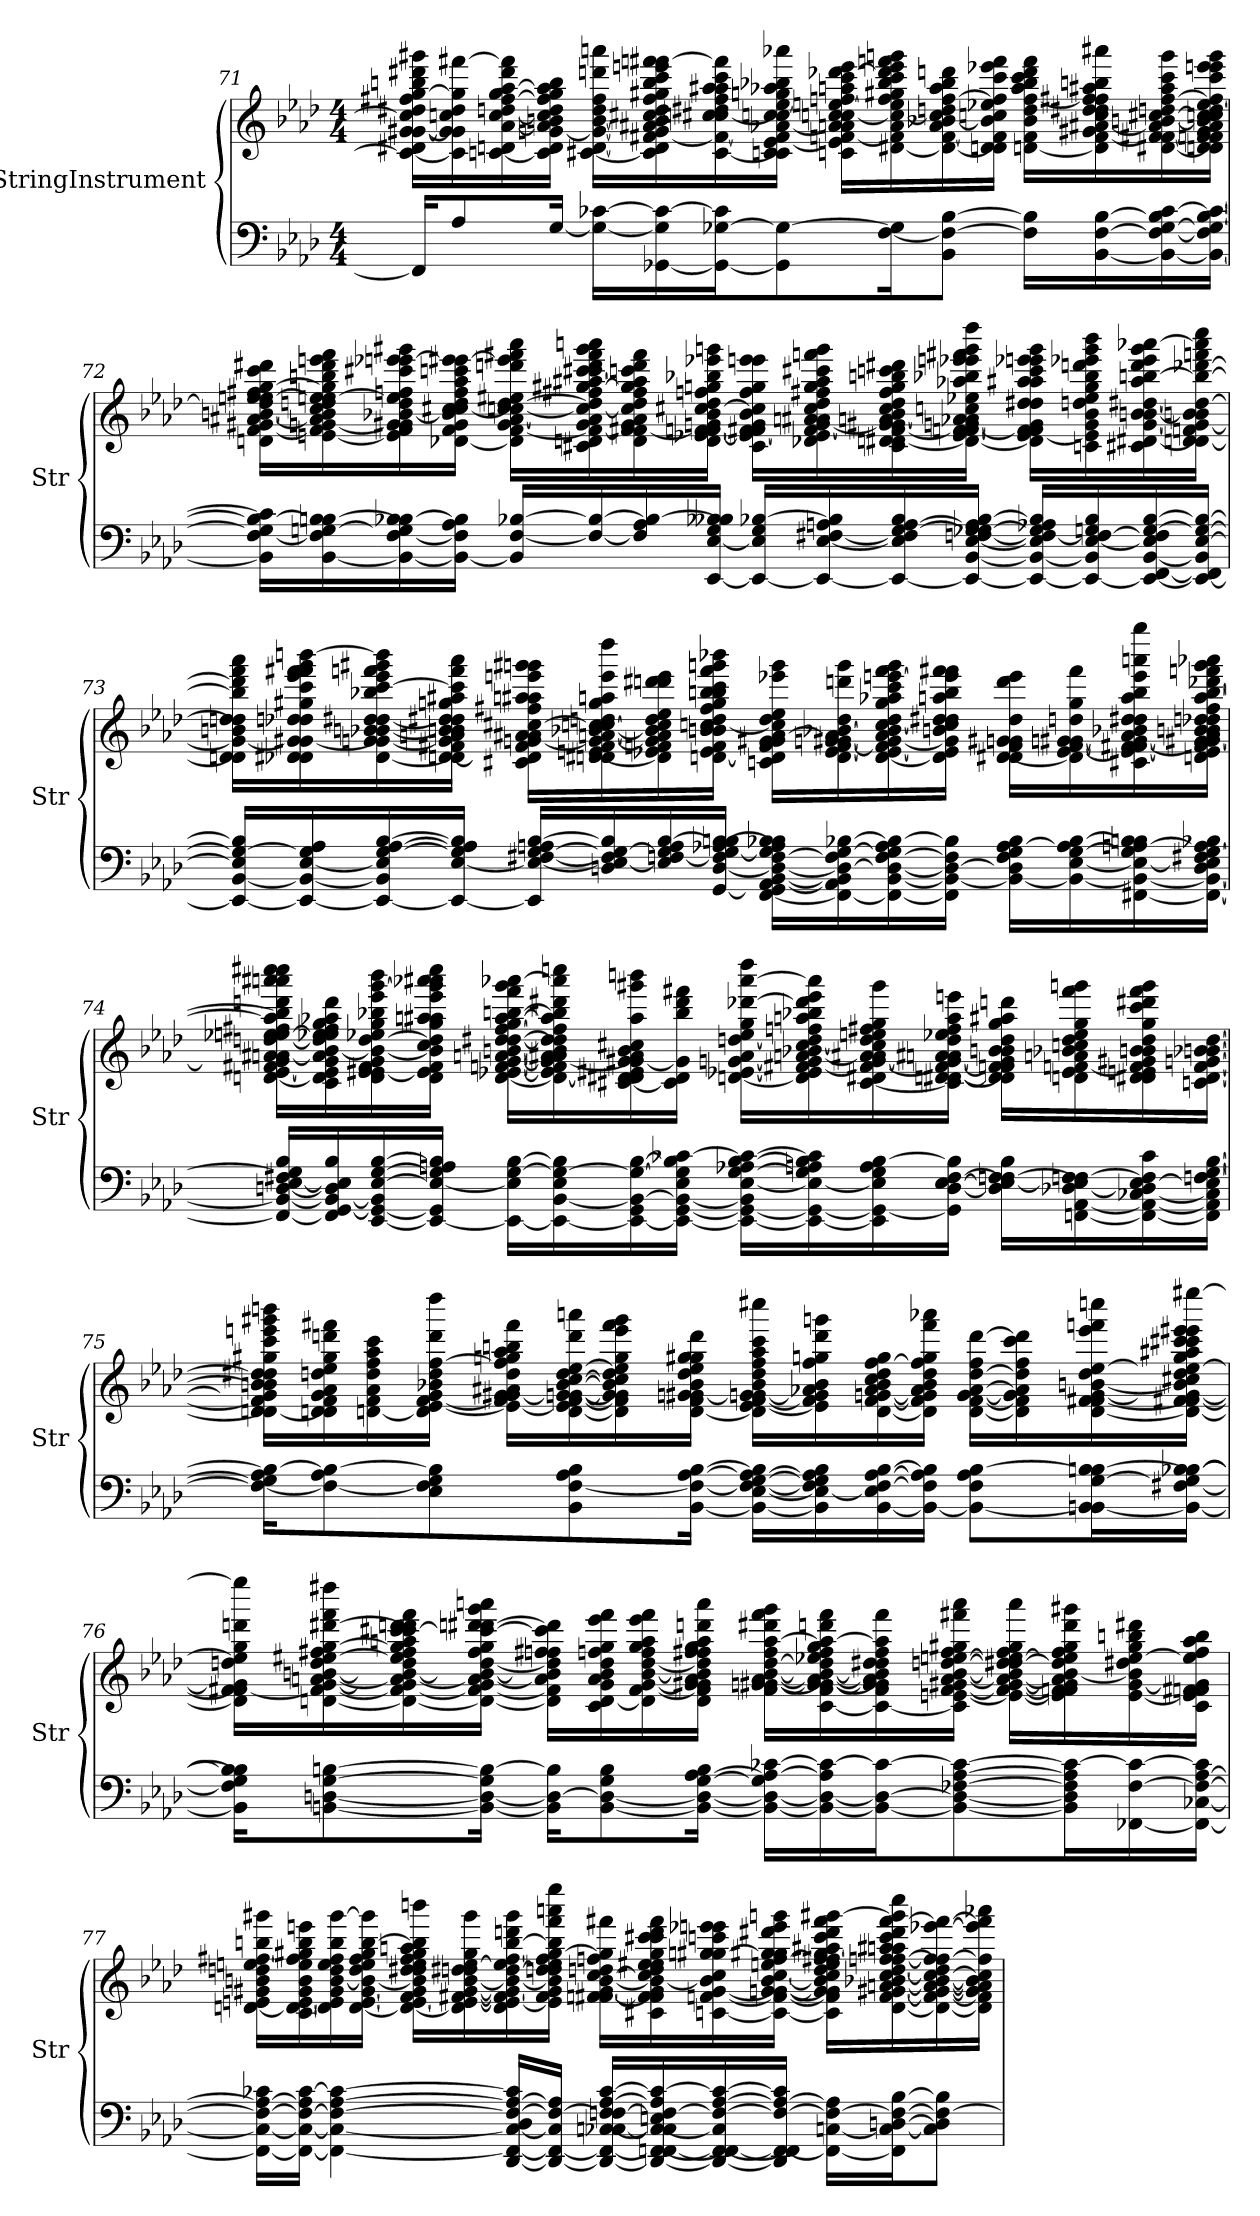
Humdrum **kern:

**kern	**kern
*part2	*part1
*staff2	*staff1
*I"StringInstrument	*I"StringInstrument
*I'Str	*I'Str
!!LO:LB:g=z
*clefF4	*clefG2
*k[b-e-a-d-]	*k[b-e-a-d-]
*M4/4	*M4/4
=71	=71
16FF-/KL]	16c#\_ 16d#X\ [16g\ [16g#X\ 16cc#\] 16dd#X\ 16ff#X\ [16gg\ 16bbn\ 16ddd#X\ 16ggg#X\LL
8A-/	16c#\] 16g\] 16g#\] 16ccn\ 16dd#\ 16gg\] [16fff#X\
.	[16cn\ 16dn\ [16a-\ [16cc\ 16ddn\ [16ff#\ 16gg\ [16aa-\ 16ddd#\ 16fff#\]
[16G/Jk	16c\] 16d\ [16gn\ 16a-\] 16bn\ 16cc\] 16dd\ 16ff#\] 16gg\ 16aa-\] 16bb\JJ
16G\_ [16c-X\LL	[16c#X\ [16d\ 16g\_ [16b\ 16dd\ 16ff#\ 16dddn\ 16aaan\LL
[16GG-X\ 16G\] 16c-\_	16c#\] 16d\] [16f#X\ 16g\] 16a#X\ 16b\] 16cc#X\ 16dd\ 16ff#\ 16gg#X\ 16bb\ 16ccc\ 16eeen\ [16fffn\ 16fff#X\
16GG-\_ [16G-X\ 16c-\]J	[16c#\ 16f#\_ 16ccn\ [16cc#X\ 16dd#X\ 16ff#\ 16aa-\ 16aa#X\ 16ccc\ 16fff\]
8GG-\] 8G-\_	16cn\ 16c#\] [16e-\ 16f#\] [16a-X\ 16ccn\ 16cc#\_ 16ee-\ 16ggn\ 16aa-X\ 16bb-X\ 16aaa-X\JJ
.	16cn\ 16e-\] [16fn\ 16a-\] 16an\ [16ccn\ 16cc#\] [16een\ 16ffn\ 16aan\ 16ccc\ [16ddd-X\ 16eee\LL
[16F\ 16G-\]K	[16d#X\ 16f\] 16a\ 16cc\_ 16ee\] 16ff\ 16gg#X\ 16bb-\ 16ccc\ 16ddd-\] 16eee\ 16fffn\ 16gggn\
8BB-\ 8F\_ [8B-\J	16d#\_ [16f\ 16a\ [16b-X\ 16cc\] 16ddn\ [16ff\ 16aa\ 16bb-\ 16dddn\
.	16dn\ 16d#\] 16f\] 16b-\] 16ccn\ 16ee-X\ 16ff\] 16ccc\ 16eee-X\ 16fff\JJ
16F\] 16B-\]LL	[16dn\ 16f\ 16b-\ 16dd\ [16ff\ 16aa\ 16bb-\ 16ccc\ 16ddd\ 16fff\LL
[16BB-\ [16F\ [16B-\	16d\] [16f\ 16g#X\ [16a#X\ 16cc\ 16dd\ 16dd#X\ 16ff\] 16ff#X\ 16aa#X\ 16bbn\ 16aaa#X\
16BB-\_ 16F\_ [16G-\ 16B-\] [16c-\	[16d#X\ 16f\] [16f#X\ 16a#\] [16bn\ [16cc#X\ 16ddn\ [16ff#\ 16aa#\ 16ccc\ 16ggg\
16BB-\_ 16F\] 16G-\_ [16B-\ 16c-\_JJ	16dn\ 16d#\] 16fn\ 16f#\] 16g#\ 16a#\ 16b\] 16ccn\ 16cc#\] [16dd\ 16ee-\ 16ff#\] 16ccc\ 16eee-\ 16eeen\ 16ggg\JJ
!!LO:LB:g=z
=72	=72
16BB-\] [16F\ 16G-\] 16B-\_ 16c-\]LL	16dn\ [16f\ 16g#X\ [16a#X\ [16bn\ 16dd\] [16ee-\ 16een\ 16ff#X\ [16gg\ 16ccc\ 16ddd#X\LL
[16BB-\ 16F\] [16Gn\ 16B-\] [16Bn\	[16en\ 16f\] [16gn\ 16a#\] 16b\] 16cc\ 16ddn\ 16ee-\] [16een\ 16gg\] 16bbn\ 16ddd#\ 16eeen\ 16fff\
16BB-\_ [16F\ 16G\] [16B-X\ 16B\]	16e\] 16f\ 16g\] 16g#X\ [16b-X\ 16dd\ 16ee\] 16ffn\ 16ccc#X\ [16eee-X\ 16eeen\ 16ggg#X\
16BB-\_ 16F\] 16A-\ 16B-\]JJ	[16d-X\ 16f\ 16g#\ 16b-\] 16cc\ [16cc#X\ 16dd\ 16ff\ 16aa-\ 16cccn\ 16eee-\] [16eee#X\JJ
16BB-/] [16F/ [16B-X/LL	16d-\] [16f\ 16g#\ [16a#\ [16ccn\ 16cc#\] [16dd\ 16ee#X\ 16dddn\ 16eee#\] 16fff#X\ 16aaa-\LL
16F/_ 16B-/_	16c#X\ 16dn\ 16f\_ 16g#\ 16a#\] 16cc\_ 16dd\] 16ff#X\ [16gg#X\ [16aa#X\ 16ccc\ 16ccc#X\ 16ddd\ 16fff#\ 16ggg#\ 16aaan\
16F/] 16A-/ 16B-/_	16d\ 16f\] [16f#X\ 16g#\ 16a#\ 16cc\] 16dd\ 16ff#\ 16gg#\] 16aa#\] 16cccn\ 16ddd\ 16fff#\
[16EE-/ [16E-/ 16G/ 16B--X/ 16B-/]JJ	16d\ [16e-X\ [16fn\ 16f#\] 16gn\ 16b-\ [16cc#X\ 16dd\ 16ffn\ 16ggn\ 16bb-X\ 16eee-X\ 16gggn\JJ
16EE-/_ 16E-/] 16G/ [16B-X/LL	16c#\ 16e-\_ 16f\] 16f#X\ 16g\ 16b-\ 16cc#\] 16ff\ 16gg\ 16eee-\ 16eeen\LL
16EE-/_ [16E-/ [16F#X/ 16An/ 16B-/]	16d-X\ 16e-\] [16f#\ [16g\ 16an\ 16a#X\ 16cc#\ 16dd\ 16ff#X\ 16gg\ 16aa#\ 16ccc#X\ 16fffn\ 16ggg\
16EE-/_ 16E-/] 16F#/] [16G/ [16A/ 16B-/	16c#\ [16dn\ 16d#X\ 16f#\_ 16g\] 16g#X\ [16an\ 16b-\ 16cc#\ 16dd\ 16ff#\ 16gg\ 16bbn\ 16cccn\ 16ddd#X\
16EE-/_ [16BB-/ [16E-/ [16Fn/ [16G-X/ 16G/] 16A/] [16B-/JJ	16d\_ 16e-\ [16fn\ 16f#\_ [16gn\ 16a-X\ 16a\] 16ccn\ 16ee-X\ 16aa-X\ 16bb-X\ 16eee-X\ 16eeen\ 16fff#X\ 16ggg\ 16dddd-\JJ
16EE-/_ 16BB-/_ 16E-/] 16F/_ 16G-/] 16A-X/ 16B-/]LL	16d\] [16e-\ 16f\] 16f#\] 16g\] 16dd\ 16dd#X\ 16aa-\ 16aa#X\ 16ccc\ 16eee-X\ 16eeen\ 16ggg\LL
16EE-/_ 16BB-/] [16E-/ 16F/_ 16Gn/ 16B-/	16cn\ 16e-\] 16g\ 16b-\ 16ddn\ 16ee-\ 16gg\ 16bb-\ 16dddn\ 16eee-X\ 16ggg\ 16bbb-\
16EE-/_ [16FF/ [16BB-/ 16E-/] 16F/] [16G/ [16B-/	16c#X\ [16d#X\ [16g\ [16b-\ 16bn\ [16dd#X\ 16aa#\ [16bbn\ 16ddd\ 16eee-\ 16ggg\ [16aaa-X\
16EE-/_ 16FF/] 16BB-/] [16E-/ 16G/_ 16B-/_JJ	16dn\ 16d#\_ 16fn\ 16g\_ 16b-\] 16bn\ 16dd#\_ 16bb\_ [16ddd-X\ 16fffn\ 16aaa-\] 16cccc\JJ
!!LO:LB:g=z
=73	=73
16EE-/_ [16BB-/ 16E-/] 16G/_ 16B-/]LL	16dn\ 16d#\] 16g\_ 16bn\ 16ddn\ 16dd#\] 16bb\] 16ddd-\] 16fff\ 16aaa-\LL
16EE-/_ 16BB-/_ [16E-/ 16G/] 16A-/	16d-X\ 16d#X\ 16g\] [16g#X\ 16dd-X\ 16ddn\ 16gg#X\ 16ccc\ 16eee-\ 16fff\ 16fff#X\ 16ggg\ [16bbbn\
16EE-/_ 16BB-/] 16E-/] [16G/ [16A-/ [16B-/	[16d#\ [16gn\ 16g#\] [16b-X\ 16bn\ [16dd\ 16dd#X\ 16bb-X\ [16ccc\ 16eee-\ 16fffn\ 16ggg#X\ 16bbb\]
16EE-/_ [16E-/ 16G/] 16A-/] 16B-/]JJ	[16dn\ 16d#\] 16f#X\ 16g\] 16an\ 16b-\] 16bn\ 16dd\] 16dd#X\ 16ggn\ 16aa#X\ 16ccc\] 16fff\ 16aaa-\JJ
16EE-/] 16E-/_ [16F#X/ [16G/ 16An/ [16B-/LL	16c#X\ 16d\] 16f#\ [16gn\ 16a\ 16a#X\ [16cc#X\ 16ff#X\ 16aan\ 16aa#X\ 16eeen\ 16gggn\ 16ggg#X\LL
16Dn/ 16E-/_ 16F#/] 16G/_ 16B-/]	[16dn\ 16d#X\ 16en\ 16f#\ 16g\_ [16an\ [16b-X\ [16ccn\ 16cc#\] 16ddn\ 16gg\ 16aan\ 16eee\ 16dddd-\
16E-/] [16Fn/ 16G/] 16A/ [16B-/	16d\] 16e-X\ 16fn\ 16g\] 16a\] 16b-\] 16cc\] 16dd\ 16ee-\ 16dddn\ 16ddd#X\ 16eee\
[16GG/ [16D/ 16F/] [16G/ 16A-X/ 16B-/] [16Bn/JJ	[16dn\ 16e-\ 16f\ 16b-\ 16bn\ [16ccn\ 16dd\ 16ff#\ 16gg\ 16bb-\ 16bbn\ 16ccc\ 16fff\ 16gggn\ 16bbb-X\JJ
[16FF\ 16GG\] [16AA-\ [16BB-\ 16D\_ [16F\ 16G\] 16A-\ 16B-X\ 16B\]LL	16cn\ 16d\] 16f\ 16g\ 16g#X\ [16a\ 16cc\] 16dd\ 16ee-\ 16eee-X\ 16ggg\LL
16FF\_ 16AA-\] 16BB-\] 16D\_ 16F\] [16G\ [16B-X\	16d\ [16e-\ [16f\ [16gn\ 16g#X\ 16a\] [16b-X\ 16dd\ 16dddn\ 16ggg\
16FF\_ [16BB-\ 16D\_ [16F\ 16G\] 16A-\ 16B-\_	[16d\ 16e-\_ 16f\] 16g\_ 16a\ 16b-\] [16cc\ 16dd\ 16gg\ 16aa-X\ 16ccc\ [16eeen\ 16fff\ 16ggg\
16FF\] 16BB-\_ 16D\_ 16F\] 16B-\]JJ	16d\] 16e-\] 16g\] 16bn\ 16cc\] 16dd\ 16dd#X\ 16aan\ 16bb\ 16eee\] 16fff\ 16fff#X\JJ
16BB-\_ 16D\] 16F\ 16G\ [16A-\ 16B-\LL	[16d\ 16d#X\ 16f\ 16gn\ 16g#X\ 16dd#\ 16ddd\ 16eee\LL
16BB-\_ [16E-\ [16G\ 16A-\] [16B-\	16d\] [16e-\ [16f\ [16gn\ 16g#X\ 16ddn\ 16gg\ 16fff#\
[16FF#X\ 16BB-\_ 16E-\_ 16G\] [16An\ 16B-\] 16Bn\	16c#X\ 16e-\_ 16f\] [16f#X\ 16g\_ 16a\ 16b-X\ 16dd\ 16dd#X\ 16aa\ 16bb\ 16eee\ 16aaan\ 16gggg\
16FF#\_ 16BB-\_ 16D\ 16E-\] 16F#X\ [16G\ 16A\] 16B-X\JJ	16dn\ 16e-\] 16f#\] 16g\_ 16g#X\ 16a\ 16b-\ 16bn\ 16dd-X\ 16ddn\ 16ff#\ [16aa\ [16bb\ 16ddd-X\ 16fffn\ 16ggg\ 16aaa-X\JJ
!!LO:LB:g=z
=74	=74
16FF#/_ 16BB-/_ [16Dn/ [16E-/ 16F#X/ 16G/] 16B-/LL	[16dn\ [16e-\ 16f#X\ 16g\] [16an\ 16a#X\ [16ddn\ 16ee-X\ [16een\ 16ff#X\ 16aa\] 16bb\] 16dddn\ 16aaan\ 16aaa#X\ 16cccc\ 16cccc#X\LL
16FF#/] [16GG/ 16BB-/_ 16D/] 16E-/] 16B-/	16c\ 16d\] 16e-\] 16g\ 16a\] [16b-\ 16dd\] 16ee-\ 16ee\] 16ff#\ 16gg\ 16aa-X\ 16ddd\
[16EE-/ 16GG/_ 16BB-/] [16E-/ [16G/ [16B-/	16d\ [16e-\ 16e#X\ 16f#\ 16g\ 16b-\_ [16dd\ 16ee-X\ 16gg\ 16bb-X\ 16eee-\ [16ggg\ 16bbb-\
16EE-/_ 16GG/] 16E-/_ 16G/] 16An/ 16B-/]JJ	16d\ 16e-\] 16f#\ 16b-\] 16cc\ 16dd\] 16gg\ 16aan\ 16aa#X\ 16eee-\ 16ggg\] 16aaa-X\ 16aaa#X\ 16cccc#\JJ
16EE-\_ 16E-\] [16G\ [16B-\LL	[16d\ [16e-X\ [16fn\ [16g\ [16an\ [16bn\ [16dd\ [16dd#X\ [16ff#\ 16gg\ [16aa#\ [16bbn\ 16fff\ 16ggg\ [16aaa-X\LL
16EE-\_ [16BB-\ 16E-\ 16G\_ 16B-\]	16d\_ 16e-\] 16f\] 16g\_ 16a\] 16a#X\ 16b\] 16dd\] 16dd#\] 16ff#\] 16aa#\] 16bb\] 16ddd#X\ 16aaa-\] 16ccccn\
16EE-\_ 16GG\ 16BB-\_ 16G\_ [16B-\	[16c#X\ 16d\] 16d#X\ 16e#X\ 16g\] [16g#X\ 16a#\ 16b\ 16cc#X\ 16aa#\ 16ggg#X\ 16bbbn\
16EE-\_ [16GG\ 16BB-\_ 16E-\ 16G\] 16B-\] [16c-X\JJ	16c#\] 16d#\ 16g#\] 16bb\ 16ddd#\ 16fff#X\JJ
16EE-\_ 16GG\_ 16BB-\] [16E-\ [16G\ 16A-X\ [16B-\ 16c-\_LL	[16dn\ [16e-X\ [16gn\ 16a#\ [16ddn\ 16ee-\ 16gg\ [16ddd-X\ [16aaa-\ 16dddd-\LL
16EE-\_ 16GG\_ 16E-\_ 16G\] 16An\ 16B-\] 16c-\]	16d\] 16e-\] [16f#X\ 16g\] [16an\ 16b-X\ [16cc#\ 16dd\] 16ffn\ 16aan\ 16bb-X\ 16ddd-\] 16eee-\ 16aaa-\]
16EE-\] 16GG\_ 16E-\] 16G\ 16A\ [16B-\	[16c#\ 16d#X\ 16f#\_ [16g\ 16a\] 16a#X\ 16cc#\] 16dd\ 16een\ 16ff#X\ 16gg\ 16ggg#\
16GG\] [16D\ [16E-\ [16F#\ 16B-\]JJ	16c#\] [16dn\ [16d#X\ 16f#\_ 16g\_ 16an\ 16a#X\ 16dd\ 16ee-X\ 16ff#\ 16aa\ 16eeen\JJ
16D\] 16E-\_ 16Fn\ 16F#\_ 16B-\LL	16d\] 16d#\] 16fn\ 16f#\] 16g\] 16b-\ 16bn\ 16dd\ 16gg\ 16aa#X\ 16dddn\LL
[16FFn\ [16AA-\ [16D-X\ 16E-\] [16Fn\ 16F#\]	16dn\ 16e-\ [16fn\ 16an\ 16b-X\ 16ccn\ 16dd\ 16ee-\ 16gg\ 16fff#\ 16gggn\
16FF\_ 16AA-\_ [16C-X\ 16D-\] [16E-\ 16F\] 16c-\	16d\ 16d#X\ 16en\ 16f\] 16g#X\ 16b-\ 16bn\ 16dd\ 16gg\ 16ccc\ 16ddd#X\ 16fff#\ 16ggg\
16FF\] 16AA-\] 16C-\] 16E-\] [16Fn\ [16G\ [16B-\JJ	16cn\ [16d#\ [16f\ [16gn\ [16b-X\ 16bn\ [16dd\JJ
!!LO:LB:g=z
=75	=75
16F\_ 16G\] 16A-\ 16B-\_KL	16dn\ 16d#\_ 16f\] 16g\] 16b-\] 16bn\ 16dd\] 16dd#X\ 16gg#X\ 16ccc\ 16eeen\ 16ggg#X\ 16bbbn\LL
8F\_ 8A-\ 8B-\_	16dn\ 16d#\] 16f\ 16g\ 16a-\ 16ddn\ 16ee-\ 16gg#\ 16dddn\ 16fff#X\
.	[16dn\ 16f\ 16a-\ 16dd\ 16ff\ 16aa-\ 16ccc\
8E-\ 8F\] 8G\ 8B-\]	16d\] [16e-\ [16f\ 16g\ 16b-X\ 16dd\ [16ff\ 16ddd\ 16dddd-\JJ
.	16e-\_ 16f\] 16g\ [16g#X\ 16a#X\ 16dd\ 16ff\] 16ggn\ 16aa-\ 16bbn\ 16fff#\LL
8BB-\ [8F\ 8A-\ 8B-\	[16d\ 16e-\] [16f\ [16gn\ 16g#\_ [16b-\ [16cc\ 16dd\ [16ee-\ 16ddd\ 16aaan\
.	16d\] 16f\] 16g\] 16g#\] 16b-\] 16cc\] 16dd\ 16ee-\] 16gg\ 16eee\ 16fff#\ 16ggg#\
[16BB-\ 16F\_ [16A-\ [16B-\Jk	[16d\ 16f\ 16gn\ [16g#X\ 16b-\ 16dd\ 16ee-\ 16gg\ 16gg#X\ 16ddd\JJ
16BB-\_ [16E-\ 16F\_ [16G\ 16A-\_ 16B-\]LL	16d\] [16e-\ [16f\ [16gn\ 16g#\] 16b-\ 16dd\ 16ff\ 16aa-\ 16ccc\ 16cccc#X\LL
16BB-\] 16E-\_ 16F\] 16G\] 16A-\] 16B-\	16e-\] 16f\] 16g\] 16a-X\ 16b-\ 16ff\ 16ggn\ 16ddd\ 16gggn\
[16BB-\ 16E-\] [16F\ [16A-\ [16B-\	[16d\ [16f\ [16gn\ 16a-\ 16b-\ 16cc\ 16dd\ [16ff\ 16gg\
16BB-\_ 16F\] 16A-\] 16B-\]JJ	16d\] 16f\] 16g\] 16a-\ 16b-\ 16dd\ 16ff\] 16gg\ 16fff#\ 16aaa-X\JJ
8BB-\_ 8F\ 8A-\ [8B-\L	[16d\ [16f\ [16g\ [16a-\ [16dd\ 16ff\ [16ddd\LL
.	16d\] 16f\] 16g\] 16a-\] 16dd\] 16ff\ 16ccc\ 16ddd\]
16BB-\] [16BBn\ [16G\ 16B-\] [16Bn\L	[16d\ [16f\ 16f#X\ [16g\ [16bn\ 16dd\ [16ee-\ 16eee\ 16fffn\ 16ccccn\
16BB\_ [16F#X\ 16G\] [16B-X\ 16B\_JJ	16d\_ 16f\_ 16f#X\ 16g\_ 16b\] 16cc#X\ 16dd\ 16ee-\_ 16gg\ 16aa#X\ 16ccc\ 16ccc#X\ 16eee\ 16eee#X\ [16eeee#X\JJ
!!LO:PB:g=z
=76	=76
16BB\] 16F#\] 16G\ 16B-\] 16B\]KL	16d\] 16f\] [16f#X\ 16g\] 16ddn\ 16ee-\] 16gg\ 16dddn\ 16eeee#\]LL
[8BBn\ [8Dn\ [8G\ [8Bn\	[16dn\ 16f#\_ [16g\ [16an\ [16bn\ 16dd\ [16ee#X\ 16ff#X\ [16gg\ [16ddd#X\ 16fff\ 16dddd#X\
.	16d\_ 16f#\_ 16g\] 16a\_ 16b\_ 16dd\ 16ee#\] 16ff#\ 16gg\] 16aan\ [16ccc\ 16ccc#X\ 16dddn\ 16ddd#\] 16fff\
16BB\_ 16D\_ 16G\] 16B\_Jk	16d\_ 16f#\_ 16g\ 16a\_ 16b\_ [16dd\ 16ff#\ 16gg\ 16ccc\_ [16dddn\ 16ddd#X\ 16ggg\ 16aaan\JJ
16BB\] 16D\_ 16B\]KL	16d\] 16f#\] 16a\] 16b\] 16dd\] 16ffn\ 16ff#X\ 16ccc\] 16ddd\]LL
[8BB\ 8D\_ 8G\ 8B\	16c\ [16d\ 16g\ 16a\ 16b\ 16dd\ 16ffn\ 16gg\ 16eee-\ 16fff\
.	16d\] [16f#\ [16g\ [16b\ [16dd\ 16ff\ 16gg\ 16aa\ 16eee-\ 16fff\
16BB\_ 16D\_ [16G\ [16A-\ 16B\Jk	16d\ 16f#\] 16g\] 16g#X\ 16a\ 16b\] 16dd\] 16ff\ 16ff#X\ 16gg\ 16aa\ 16dddn\ 16aaa\JJ
16BB\_ 16D\_ 16G\] 16A-\_ [16c-X\LL	16f#\ [16gn\ [16g#X\ [16a\ [16b\ [16dd\ 16ff#\ [16aa\ 16ddd#X\ 16fff\ 16ggg\LL
16BB\_ 16D\_ 16A-\] 16c-\_	[16c\ 16f#\ 16g\_ 16g#\_ 16a\_ 16b\_ 16dd\] 16ee-X\ 16ff#\ 16gg\ 16aa\_ 16dddn\ 16fff\
16BB\_ 16D\_ 16c-\_J	16c\_ 16f#\ 16g\] 16g#\] 16a\] 16b\] 16dd\ 16dd#X\ 16ff#\ 16aa\] 16fff\
8BB\_ 8D\_ [8F-X\ [8A-\ 8c-\_	16c\] [16en\ [16f#\ 16g#X\ [16a\ [16b\ [16ddn\ [16een\ 16ff#\ 16gg#X\ 16fff#X\ 16aaa\JJ
.	16e\_ 16f#\_ [16g#\ 16a\_ 16b\] 16dd\_ 16dd#X\ 16ee\_ 16ff#\ 16gg#\ 16aaa\LL
16BB\] 16D\] 16F-\] 16A-\] 16c-\_L	16e\] 16fn\ 16f#\] 16g#\] 16a\] [16b\ 16dd\] 16ee\] 16ff#\ 16gg#\ 16ddd\ 16ggg#X\
[16FF-X\ [16F-\ 16c-\_	[16e\ [16g#\ 16b\] 16dd#X\ [16ee\ 16gg#\ 16bbn\ 16ddd#X\
16FF-\_ [16C-X\ 16F-\_ [16A-\ 16c-\]JJ	16c\ 16e\] 16fn\ 16f#X\ 16g#\] 16ee\] 16ff#\ 16aa\ 16bb\JJ
!!LO:LB:g=z
=77	=77
16FF-\_ 16C-\_ 16F-\_ 16A-\_ 16c-X\LL	[16dn\ 16en\ 16g#X\ 16bn\ 16ddn\ [16een\ 16ff#X\ 16bbn\ 16ggg#X\LL
16FF-\_ 16C-\_ 16F-\_ 16A-\] [16c-\JJ	16c\ 16d\_ [16e\ 16g#\ 16b\ 16ee\] 16ff#\ 16gg#X\ 16bb\ 16eeen\
4FF-\_ 4C-\_ 4F-\_ [4A-\ 4c-\_	16d\] 16e\] 16g#\ [16b\ 16dd\ 16ee\ 16ff#\ 16bb\ [16ggg#\
.	[16d\ [16e\ [16g#\ 16b\_ 16dd\ 16ee\ 16ff#\ 16gg#\ [16bb\ 16ggg#\]JJ
.	16d\_ 16e\_ 16f\ 16g#\] 16b\] 16dd\ 16dd#X\ 16ee\ 16ff#\ 16gg#\ 16aan\ 16bb\] 16bbbn\LL
.	16d\] 16e\_ [16f#X\ [16g#\ [16b\ 16ddn\ 16dd#X\ [16ee\ 16gg#\ 16ggg#\
[16DD-/ 16FF-/_ 16C-/_ 16D-/ 16F-/_ 16A-/_ 16c-/]LL	16d\ 16e\_ 16f#\] 16g#\_ 16b\_ [16dd#\ 16ee\_ 16ff#\ [16bb\ 16dddn\ 16ggg#\
16DD-/_ 16FF-/_ 16C-/] 16F-/_ 16A-/]JJ	16e\] 16f#\ 16g#\] 16b\] 16ddn\ 16dd#\] 16ee\] 16ff#\ [16gg#\ 16bb\] 16fff\ 16aaan\ 16eeee-\JJ
16DD-/_ 16FF-/_ [16C-X/ [16Cn/ 16F-/] [16Fn/ [16A-/ [16c-/LL	[16fn\ [16f#X\ [16g#\ [16b\ [16cc\ 16ddn\ 16ffn\ 16gg#\] 16fff#X\LL
16DD-/_ 16FF-/_ [16FFn/ 16C-/_ 16C/] 16En/ 16F/_ 16A-/] 16c-/_	16c#X\ 16f\] 16f#\] 16g#\] 16b\_ 16cc\] 16dd\ 16ee\ 16ee#X\ 16gg#\ 16ccc\ 16ccc#X\ 16ddd\ 16fff#\
16DD-/_ 16FF-/_ 16FF/_ 16C-/] 16F/_ [16A-/ 16c-/_	[16cn\ [16fn\ [16g#\ 16b\] 16cc\ [16ggn\ 16gg#X\ 16cccn\ 16eee-X\ 16eeen\
16DD-/] 16FF-/_ 16FF/] 16F/_ 16A-/_ 16c-/]JJ	16c\_ 16f\_ [16gn\ 16g#\_ [16b\ [16cc\ 16een\ [16ff\ 16gg\] 16gg#X\ 16ddd#X\ 16eee\ 16gggn\JJ
16FF-\_ [16Cn\ 16F\_ 16A-\]LL	16c\] 16f\] 16g\] 16g#\] 16b\] 16cc\] 16dd\ 16ee\ 16ff\] [16ff#X\ 16gg#\ 16aa#X\ 16ccc\ 16ddd#\ 16fff#\ [16ggg#X\LL
16FF-\] 16C\_ [16Dn\ 16F\_ [16B-\J	[16d\ [16f\ [16g#X\ [16an\ 16b-X\ [16cc\ [16dd\ [16ffn\ 16ff#\_ 16aan\ 16aa#X\ 16ccc\ 16ddd#\ [16fff#\ 16ggg#\] 16cccc\
8C\] 8D\] 8F\_ 8B-\]J	16d\_ 16f\_ 16g#\_ 16a\_ [16b-\ 16cc\_ 16dd\] 16ff\_ 16ff#\] [16eee-X\ 16fff#\_
.	16d\] 16f\] 16g#\] 16a\] 16b-\] 16cc\] 16ff\] 16eee-\] 16fff#\] 16aaa-X\JJ
=	=
*-	*-
